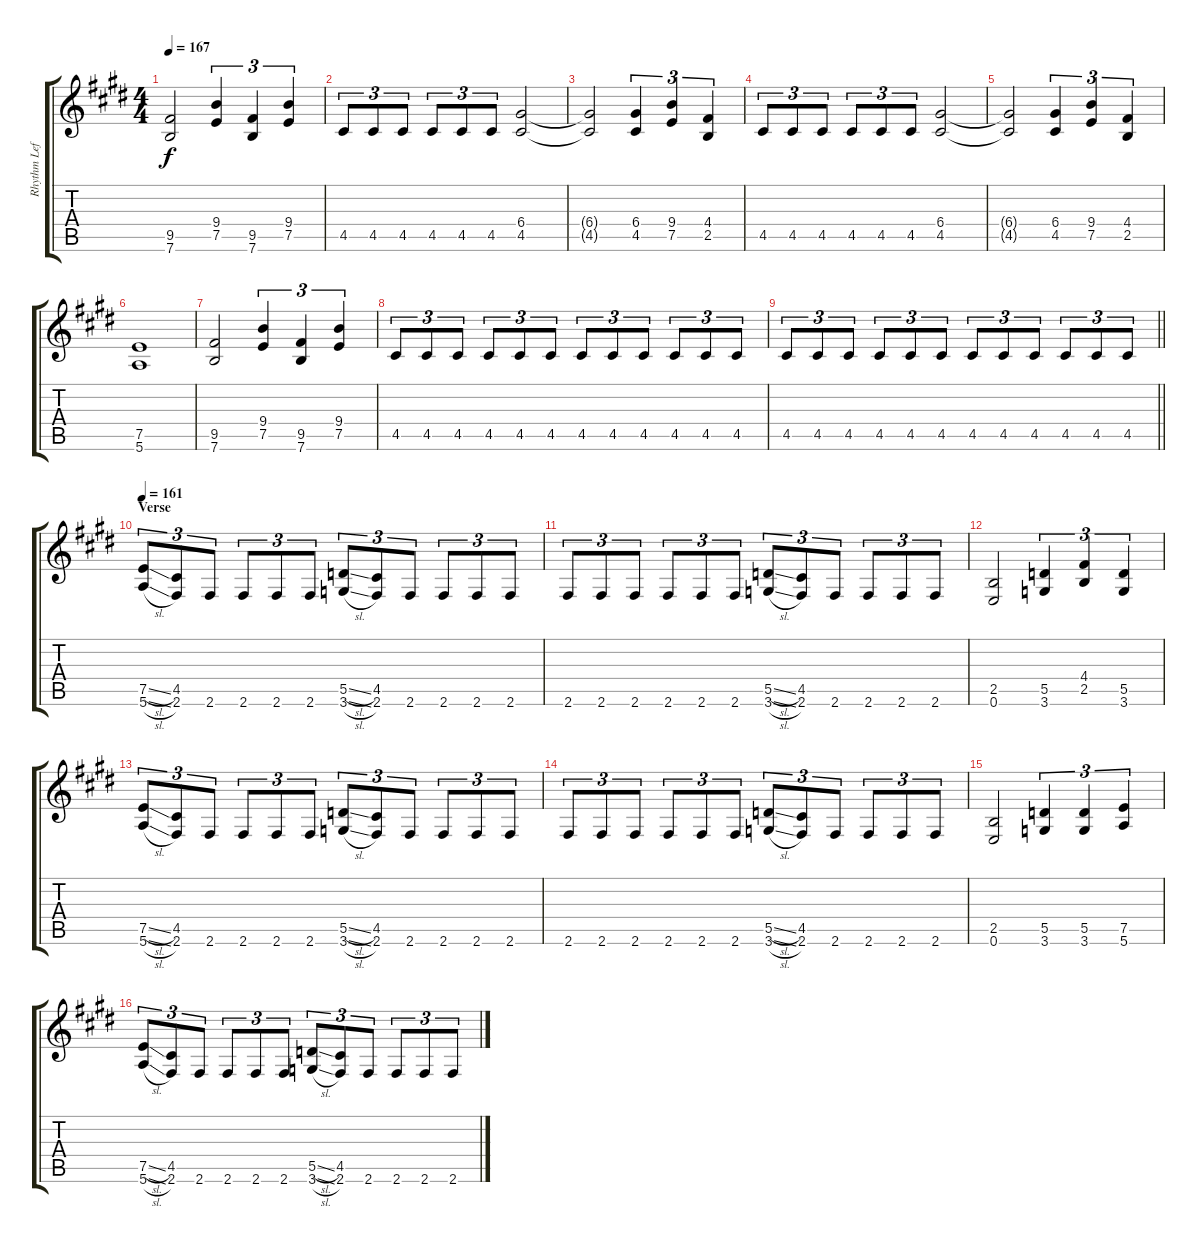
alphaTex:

\track ("Rhythm Left" "Rhythm Lef") {instrument distortionguitar}
\staff {score tabs}
\tuning (E4 B3 G3 D3 A2 E2) {hide}
\ts (4 4)
\tempo 167
\clef g2
\ks e
(9.5 7.6).2{dy f} (9.4 7.5).4{tu (3 2)} (9.5 7.6).4{tu (3 2)} (9.4 7.5).4{tu (3 2)} |
4.5.8{tu (3 2)} 4.5.8{tu (3 2)} 4.5.8{tu (3 2)} 4.5.8{tu (3 2)} 4.5.8{tu (3 2)} 4.5.8{tu (3 2)} (6.4 4.5).2 |
(6.4{t} 4.5{t}).2 (6.4 4.5).4{tu (3 2)} (9.4 7.5).4{tu (3 2)} (4.4 2.5).4{tu (3 2)} |
4.5.8{tu (3 2)} 4.5.8{tu (3 2)} 4.5.8{tu (3 2)} 4.5.8{tu (3 2)} 4.5.8{tu (3 2)} 4.5.8{tu (3 2)} (6.4 4.5).2 |
(6.4{t} 4.5{t}).2 (6.4 4.5).4{tu (3 2)} (9.4 7.5).4{tu (3 2)} (4.4 2.5).4{tu (3 2)} |
(7.5 5.6).1 |
(9.5 7.6).2 (9.4 7.5).4{tu (3 2)} (9.5 7.6).4{tu (3 2)} (9.4 7.5).4{tu (3 2)} |
4.5.8{tu (3 2)} 4.5.8{tu (3 2)} 4.5.8{tu (3 2)} 4.5.8{tu (3 2)} 4.5.8{tu (3 2)} 4.5.8{tu (3 2)} 4.5.8{tu (3 2)} 4.5.8{tu (3 2)} 4.5.8{tu (3 2)} 4.5.8{tu (3 2)} 4.5.8{tu (3 2)} 4.5.8{tu (3 2)} |
\barLineRight lightlight
4.5.8{tu (3 2)} 4.5.8{tu (3 2)} 4.5.8{tu (3 2)} 4.5.8{tu (3 2)} 4.5.8{tu (3 2)} 4.5.8{tu (3 2)} 4.5.8{tu (3 2)} 4.5.8{tu (3 2)} 4.5.8{tu (3 2)} 4.5.8{tu (3 2)} 4.5.8{tu (3 2)} 4.5.8{tu (3 2)} |
\section ("" "Verse")
\tempo 161
(7.5{sl} 5.6{sl}).8{tu (3 2)} (4.5 2.6).8{tu (3 2)} 2.6.8{tu (3 2)} 2.6.8{tu (3 2)} 2.6.8{tu (3 2)} 2.6.8{tu (3 2)} (5.5{sl} 3.6{sl}).8{tu (3 2)} (4.5 2.6).8{tu (3 2)} 2.6.8{tu (3 2)} 2.6.8{tu (3 2)} 2.6.8{tu (3 2)} 2.6.8{tu (3 2)} |
2.6.8{tu (3 2)} 2.6.8{tu (3 2)} 2.6.8{tu (3 2)} 2.6.8{tu (3 2)} 2.6.8{tu (3 2)} 2.6.8{tu (3 2)} (5.5{sl} 3.6{sl}).8{tu (3 2)} (4.5 2.6).8{tu (3 2)} 2.6.8{tu (3 2)} 2.6.8{tu (3 2)} 2.6.8{tu (3 2)} 2.6.8{tu (3 2)} |
(2.5 0.6).2 (5.5 3.6).4{tu (3 2)} (4.4 2.5).4{tu (3 2)} (5.5 3.6).4{tu (3 2)} |
(7.5{sl} 5.6{sl}).8{tu (3 2)} (4.5 2.6).8{tu (3 2)} 2.6.8{tu (3 2)} 2.6.8{tu (3 2)} 2.6.8{tu (3 2)} 2.6.8{tu (3 2)} (5.5{sl} 3.6{sl}).8{tu (3 2)} (4.5 2.6).8{tu (3 2)} 2.6.8{tu (3 2)} 2.6.8{tu (3 2)} 2.6.8{tu (3 2)} 2.6.8{tu (3 2)} |
2.6.8{tu (3 2)} 2.6.8{tu (3 2)} 2.6.8{tu (3 2)} 2.6.8{tu (3 2)} 2.6.8{tu (3 2)} 2.6.8{tu (3 2)} (5.5{sl} 3.6{sl}).8{tu (3 2)} (4.5 2.6).8{tu (3 2)} 2.6.8{tu (3 2)} 2.6.8{tu (3 2)} 2.6.8{tu (3 2)} 2.6.8{tu (3 2)} |
(2.5 0.6).2 (5.5 3.6).4{tu (3 2)} (5.5 3.6).4{tu (3 2)} (7.5 5.6).4{tu (3 2)} |
(7.5{sl} 5.6{sl}).8{tu (3 2)} (4.5 2.6).8{tu (3 2)} 2.6.8{tu (3 2)} 2.6.8{tu (3 2)} 2.6.8{tu (3 2)} 2.6.8{tu (3 2)} (5.5{sl} 3.6{sl}).8{tu (3 2)} (4.5 2.6).8{tu (3 2)} 2.6.8{tu (3 2)} 2.6.8{tu (3 2)} 2.6.8{tu (3 2)} 2.6.8{tu (3 2)}
